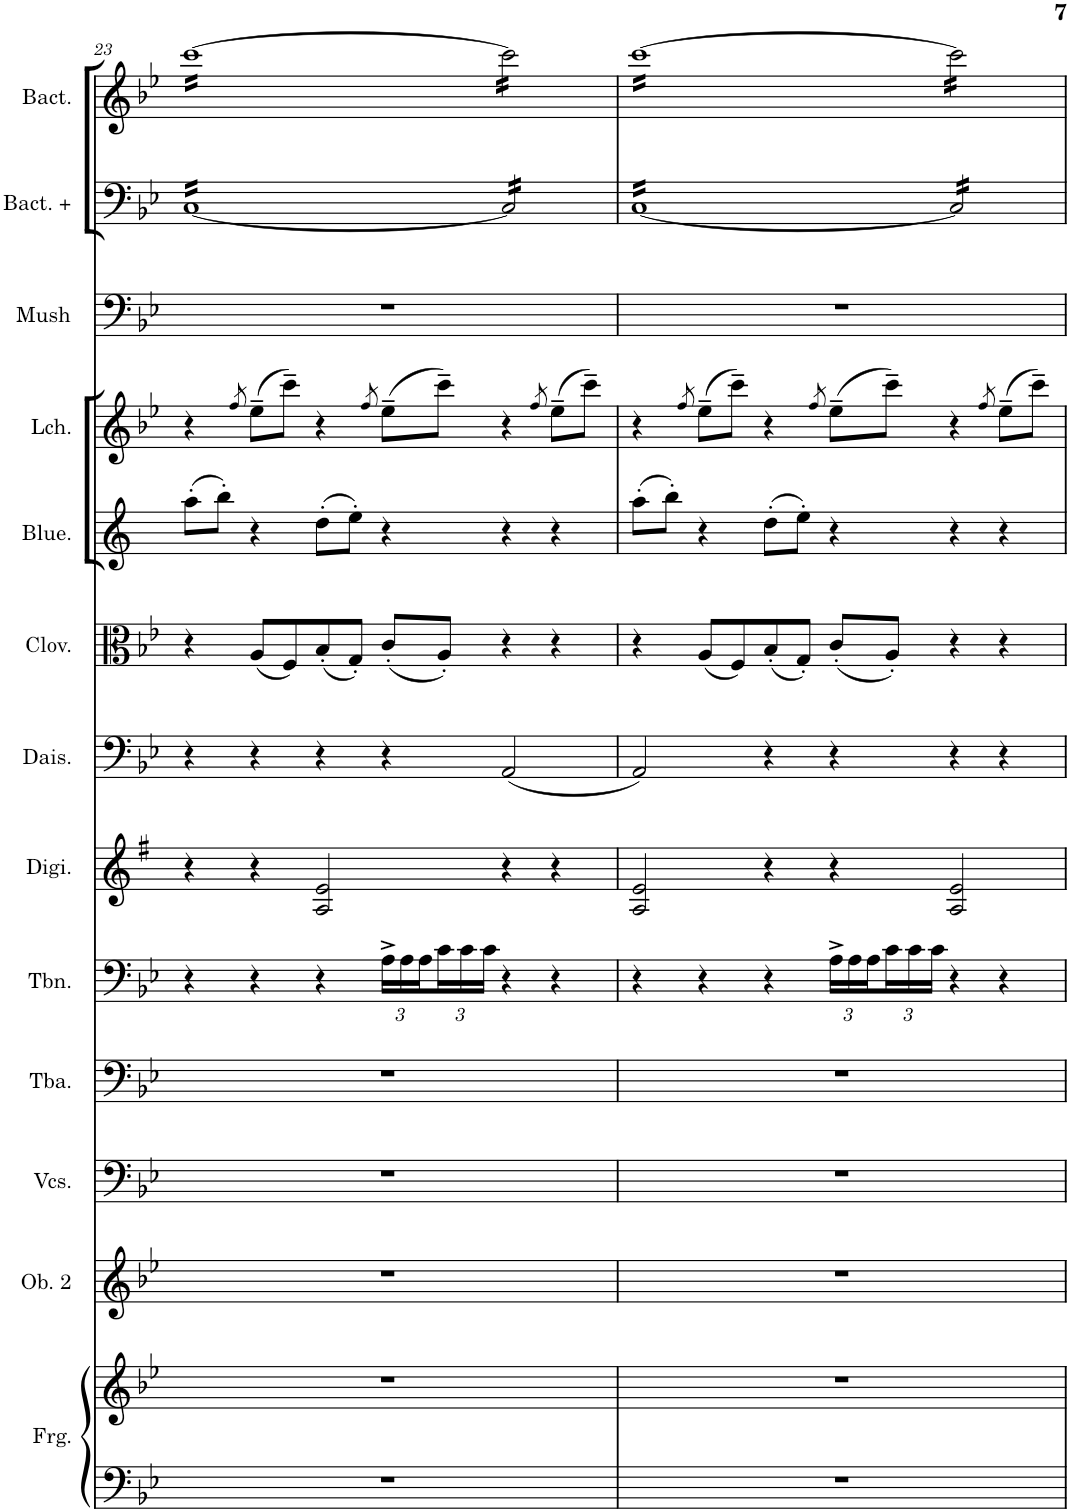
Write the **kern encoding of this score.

**kern	**kern	**kern	**kern	**kern	**kern	**kern	**kern	**kern	**kern	**kern	**kern	**kern	**kern
*part11	*part11	*part10	*part9	*part8	*part7	*part6	*part5	*part4	*part3	*part3	*part2	*part1	*part1
*staff14	*staff13	*staff12	*staff11	*staff10	*staff9	*staff8	*staff7	*staff6	*staff5	*staff4	*staff3	*staff2	*staff1
*I"Frogs	*	*I"Oboe 2	*I"Violoncellos	*I"Tuba	*I"Trombone	*I"Digitalis	*I"Daisies	*I"Clover	*I"Lichen	*	*I"Mushrooms	*I"Bacteria	*
*I'Frg.	*	*I'Ob. 2	*I'Vcs.	*I'Tba.	*I'Tbn.	*I'Digi.	*I'Dais.	*I'Clov.	*I'Lch.	*	*I'Mush	*I'Bact.	*
!!LO:PB:g=z
*clefF4	*clefG2	*clefG2	*clefF4	*clefF4	*clefF4	*clefG2	*clefF4	*clefC3	*clefG2	*clefG2	*clefF4	*clefF4	*clefG2
*	*	*	*	*	*	*Trd5c9	*	*	*Trd1c2	*	*	*	*
*k[b-e-]	*k[b-e-]	*k[b-e-]	*k[b-e-]	*k[b-e-]	*k[b-e-]	*k[f#]	*k[b-e-]	*k[b-e-]	*k[]	*k[b-e-]	*k[b-e-]	*k[b-e-]	*k[b-e-]
*M6/4	*M6/4	*M6/4	*M6/4	*M6/4	*M6/4	*M6/4	*M6/4	*M6/4	*M6/4	*M6/4	*M6/4	*M6/4	*M6/4
=23	=23	=23	=23	=23	=23	=23	=23	=23	=23	=23	=23	=23	=23
*	*	*	*	*	*	*	*	*	*	*	*	*tremolo	*
*	*	*	*	*	*	*	*	*	*	*	*	*	*tremolo
1.r	1.r	1.r	1.r	1.r	4r	4r	4r	4r	(8aa'\L	4r	1.r	[16CLL	[16cccLL
.	.	.	.	.	.	.	.	.	.	.	.	16C	16ccc
.	.	.	.	.	.	.	.	.	8bb'\J)	.	.	16C	16ccc
.	.	.	.	.	.	.	.	.	.	.	.	16C	16ccc
.	.	.	.	.	.	.	.	.	.	8qff/	.	.	.
.	.	.	.	.	4r	4r	4r	(8A/L	4r	(8ee-~\L	.	16C	16ccc
.	.	.	.	.	.	.	.	.	.	.	.	16C	16ccc
.	.	.	.	.	.	.	.	8F/)	.	8ccc~\J)	.	16C	16ccc
.	.	.	.	.	.	.	.	.	.	.	.	16C	16ccc
.	.	.	.	.	4r	2A/ 2e/	4r	(8B-'/	(8dd'\L	4r	.	16C	16ccc
.	.	.	.	.	.	.	.	.	.	.	.	16C	16ccc
.	.	.	.	.	.	.	.	8G'/J)	8ee'\J)	.	.	16C	16ccc
.	.	.	.	.	.	.	.	.	.	.	.	16C	16ccc
.	.	.	.	.	.	.	.	.	.	8qff/	.	.	.
*	*	*	*	*	*Xbrackettup	*	*	*	*	*	*	*	*
.	.	.	.	.	24A^\LL	.	4r	(8c'/L	4r	(8ee-~\L	.	16C	16ccc
.	.	.	.	.	24A\	.	.	.	.	.	.	.	.
.	.	.	.	.	.	.	.	.	.	.	.	16C	16ccc
.	.	.	.	.	24A\	.	.	.	.	.	.	.	.
.	.	.	.	.	24c\	.	.	8A'/J)	.	8ccc~\J)	.	16C	16ccc
.	.	.	.	.	24c\	.	.	.	.	.	.	.	.
.	.	.	.	.	.	.	.	.	.	.	.	16CJJ	16cccJJ
.	.	.	.	.	24c\JJ	.	.	.	.	.	.	.	.
.	.	.	.	.	4r	4r	(2AA/	4r	4r	4r	.	16C/]LL	16ccc\]LL
.	.	.	.	.	.	.	.	.	.	.	.	16C/	16ccc\
.	.	.	.	.	.	.	.	.	.	.	.	16C/	16ccc\
.	.	.	.	.	.	.	.	.	.	.	.	16C/	16ccc\
.	.	.	.	.	.	.	.	.	.	8qff/	.	.	.
.	.	.	.	.	4r	4r	.	4r	4r	(8ee-~\L	.	16C/	16ccc\
.	.	.	.	.	.	.	.	.	.	.	.	16C/	16ccc\
.	.	.	.	.	.	.	.	.	.	8ccc~\J)	.	16C/	16ccc\
.	.	.	.	.	.	.	.	.	.	.	.	16C/JJ	16ccc\JJ
=24	=24	=24	=24	=24	=24	=24	=24	=24	=24	=24	=24	=24	=24
1.r	1.r	1.r	1.r	1.r	4r	2A/ 2e/	2AA/)	4r	(8aa'\L	4r	1.r	[16CLL	[16cccLL
.	.	.	.	.	.	.	.	.	.	.	.	16C	16ccc
.	.	.	.	.	.	.	.	.	8bb'\J)	.	.	16C	16ccc
.	.	.	.	.	.	.	.	.	.	.	.	16C	16ccc
.	.	.	.	.	.	.	.	.	.	8qff/	.	.	.
.	.	.	.	.	4r	.	.	(8A/L	4r	(8ee-~\L	.	16C	16ccc
.	.	.	.	.	.	.	.	.	.	.	.	16C	16ccc
.	.	.	.	.	.	.	.	8F/)	.	8ccc~\J)	.	16C	16ccc
.	.	.	.	.	.	.	.	.	.	.	.	16C	16ccc
.	.	.	.	.	4r	4r	4r	(8B-'/	(8dd'\L	4r	.	16C	16ccc
.	.	.	.	.	.	.	.	.	.	.	.	16C	16ccc
.	.	.	.	.	.	.	.	8G'/J)	8ee'\J)	.	.	16C	16ccc
.	.	.	.	.	.	.	.	.	.	.	.	16C	16ccc
.	.	.	.	.	.	.	.	.	.	8qff/	.	.	.
.	.	.	.	.	24A^\LL	4r	4r	(8c'/L	4r	(8ee-~\L	.	16C	16ccc
.	.	.	.	.	24A\	.	.	.	.	.	.	.	.
.	.	.	.	.	.	.	.	.	.	.	.	16C	16ccc
.	.	.	.	.	24A\	.	.	.	.	.	.	.	.
.	.	.	.	.	24c\	.	.	8A'/J)	.	8ccc~\J)	.	16C	16ccc
.	.	.	.	.	24c\	.	.	.	.	.	.	.	.
.	.	.	.	.	.	.	.	.	.	.	.	16CJJ	16cccJJ
.	.	.	.	.	24c\JJ	.	.	.	.	.	.	.	.
.	.	.	.	.	4r	2A/ 2e/	4r	4r	4r	4r	.	16C/]LL	16ccc\]LL
.	.	.	.	.	.	.	.	.	.	.	.	16C/	16ccc\
.	.	.	.	.	.	.	.	.	.	.	.	16C/	16ccc\
.	.	.	.	.	.	.	.	.	.	.	.	16C/	16ccc\
.	.	.	.	.	.	.	.	.	.	8qff/	.	.	.
.	.	.	.	.	4r	.	4r	4r	4r	(8ee-~\L	.	16C/	16ccc\
.	.	.	.	.	.	.	.	.	.	.	.	16C/	16ccc\
.	.	.	.	.	.	.	.	.	.	8ccc~\J)	.	16C/	16ccc\
.	.	.	.	.	.	.	.	.	.	.	.	16C/JJ	16ccc\JJ
*	*	*	*	*	*	*	*	*	*	*	*	*	*Xtremolo
*	*	*	*	*	*	*	*	*	*	*	*	*Xtremolo	*
=	=	=	=	=	=	=	=	=	=	=	=	=	=
*-	*-	*-	*-	*-	*-	*-	*-	*-	*-	*-	*-	*-	*-
